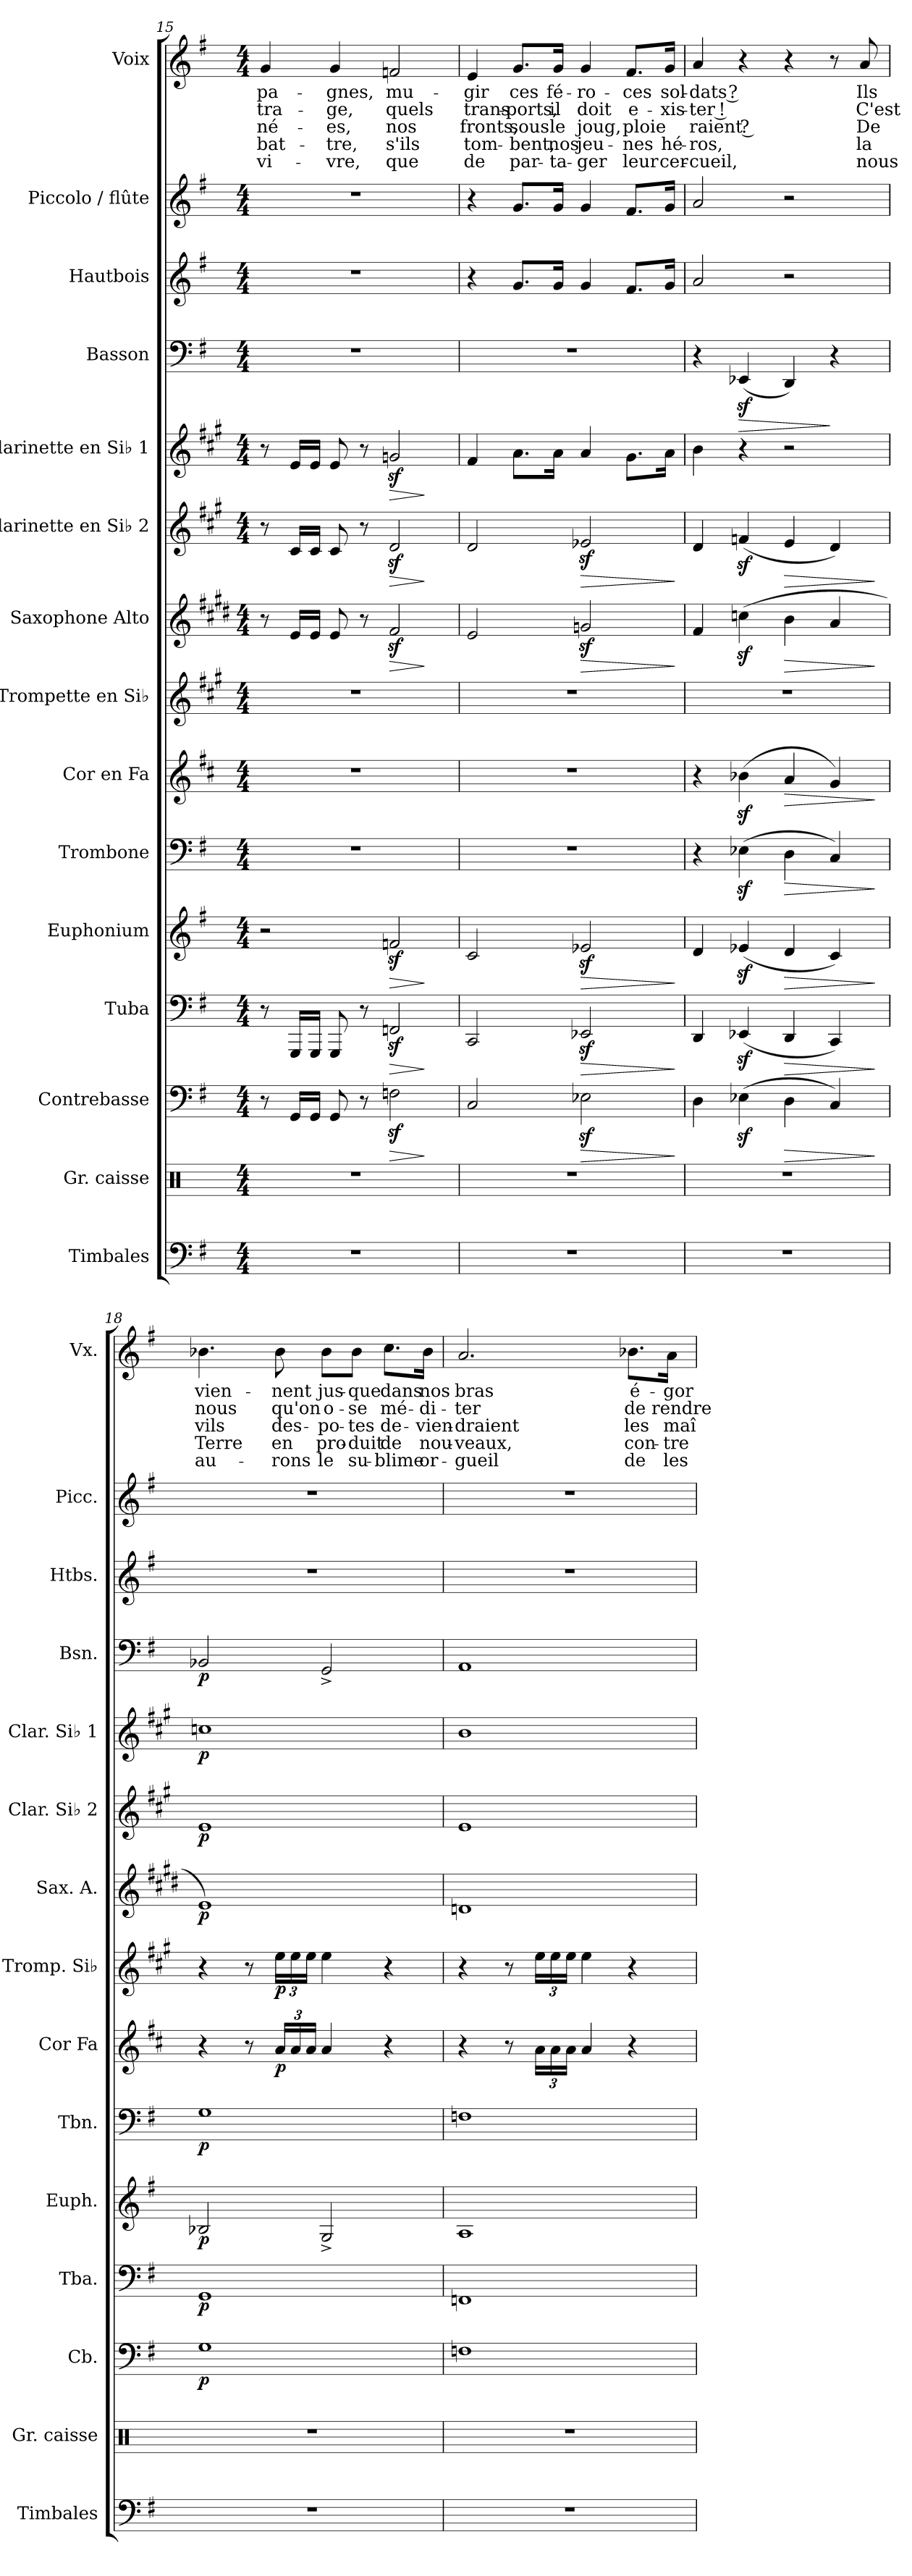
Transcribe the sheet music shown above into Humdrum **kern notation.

**kern	**kern	**kern	**dynam	**kern	**dynam	**kern	**dynam	**kern	**dynam	**kern	**dynam	**kern	**dynam	**kern	**dynam	**kern	**dynam	**kern	**dynam	**kern	**dynam	**kern	**kern	**kern	**text	**text	**text	**text	**text
*part15	*part14	*part13	*part13	*part12	*part12	*part11	*part11	*part10	*part10	*part9	*part9	*part8	*part8	*part7	*part7	*part6	*part6	*part5	*part5	*part4	*part4	*part3	*part2	*part1	*part1	*part1	*part1	*part1	*part1
*staff15	*staff14	*staff13	*staff13	*staff12	*staff12	*staff11	*staff11	*staff10	*staff10	*staff9	*staff9	*staff8	*staff8	*staff7	*staff7	*staff6	*staff6	*staff5	*staff5	*staff4	*staff4	*staff3	*staff2	*staff1	*staff1	*staff1	*staff1	*staff1	*staff1
*I"Timbales	*I"Gr. caisse	*I"Contrebasse	*	*I"Tuba	*	*I"Euphonium	*	*I"Trombone	*	*I"Cor en Fa	*	*I"Trompette en Si♭	*	*I"Saxophone Alto	*	*I"Clarinette en Si♭ 2	*	*I"Clarinette en Si♭ 1	*	*I"Basson	*	*I"Hautbois	*I"Piccolo / flûte	*I"Voix	*	*	*	*	*
*I'Timbales	*I'Gr. caisse	*I'Cb.	*	*I'Tba.	*	*I'Euph.	*	*I'Tbn.	*	*I'Cor Fa	*	*I'Tromp. Si♭	*	*I'Sax. A.	*	*I'Clar. Si♭ 2	*	*I'Clar. Si♭ 1	*	*I'Bsn.	*	*I'Htbs.	*I'Picc.	*I'Vx.	*	*	*	*	*
*clefF4	*clefX	*clefF4	*	*clefF4	*	*clefG2	*	*clefF4	*	*clefG2	*	*clefG2	*	*clefG2	*	*clefG2	*	*clefG2	*	*clefF4	*	*clefG2	*clefG2	*clefG2	*	*	*	*	*
*ITrd-7c-12	*	*ITrd7c12	*	*	*	*ITrd8c14	*	*	*	*ITrd4c7	*	*ITrd1c2	*	*ITrd5c9	*	*ITrd1c2	*	*ITrd1c2	*	*	*	*	*ITrd-7c-12	*	*	*	*	*	*
*k[f#]	*k[]	*k[f#]	*	*k[f#]	*	*k[f#]	*	*k[f#]	*	*k[f#]	*	*k[f#]	*	*k[f#]	*	*k[f#]	*	*k[f#]	*	*k[f#]	*	*k[f#]	*k[f#]	*k[f#]	*	*	*	*	*
*M4/4	*M4/4	*M4/4	*	*M4/4	*	*M4/4	*	*M4/4	*	*M4/4	*	*M4/4	*	*M4/4	*	*M4/4	*	*M4/4	*	*M4/4	*	*M4/4	*M4/4	*M4/4	*	*	*	*	*
=15	=15	=15	=15	=15	=15	=15	=15	=15	=15	=15	=15	=15	=15	=15	=15	=15	=15	=15	=15	=15	=15	=15	=15	=15	=15	=15	=15	=15	=15
!	!	!	!	!	!	!	!	!	!	!	!	!	!	!	!	!	!	!	!	!	!	!	!	!	!LO:LY:b	!LO:LY:b	!LO:LY:b	!LO:LY:b	!LO:LY:b
1r	1r	8r	.	8r	.	2r	.	1r	.	1r	.	1r	.	8r	.	8r	.	8r	.	1r	.	1r	1r	4g/	-pa-	-tra-	-né-	-bat-	-vi-
.	.	16GGG/LL	.	16GGG/LL	.	.	.	.	.	.	.	.	.	16G/LL	.	16B/LL	.	16d/LL	.	.	.	.	.	.	.	.	.	.	.
.	.	16GGG/JJ	.	16GGG/JJ	.	.	.	.	.	.	.	.	.	16G/JJ	.	16B/JJ	.	16d/JJ	.	.	.	.	.	.	.	.	.	.	.
!	!	!	!	!	!	!	!	!	!	!	!	!	!	!	!	!	!	!	!	!	!	!	!	!	!LO:LY:b	!LO:LY:b	!LO:LY:b	!LO:LY:b	!LO:LY:b
.	.	8GGG/	.	8GGG/	.	.	.	.	.	.	.	.	.	8G/	.	8B/	.	8d/	.	.	.	.	.	4g/	-gnes,	-ge,	-es,	-tre,	-vre,
.	.	8r	.	8r	.	.	.	.	.	.	.	.	.	8r	.	8r	.	8r	.	.	.	.	.	.	.	.	.	.	.
!	!	!	!LO:HP:b	!	!LO:HP:b	!	!LO:HP:b	!	!	!	!	!	!	!	!LO:HP:b	!	!LO:HP:b	!	!LO:HP:b	!	!	!	!	!	!LO:LY:b	!LO:LY:b	!LO:LY:b	!LO:LY:b	!LO:LY:b
.	.	2FFnz<\	>	2FFnz</	>	2Fnz</	>	.	.	.	.	.	.	2Az</	>	2cz</	>	2fnz</	>	.	.	.	.	2fn/	mu-	quels	nos	s'ils	que
.	.	.	]	.	]	.	]	.	.	.	.	.	.	.	]	.	]	.	]	.	.	.	.	.	.	.	.	.	.
=16	=16	=16	=16	=16	=16	=16	=16	=16	=16	=16	=16	=16	=16	=16	=16	=16	=16	=16	=16	=16	=16	=16	=16	=16	=16	=16	=16	=16	=16
!	!	!	!	!	!	!	!	!	!	!	!	!	!	!	!	!	!	!	!	!	!	!	!	!	!LO:LY:b	!LO:LY:b	!LO:LY:b	!LO:LY:b	!LO:LY:b
1r	1r	2CC/	.	2CC/	.	2C/	.	1r	.	1r	.	1r	.	2G/	.	2c/	.	4e/	.	1r	.	4r	4r	4e/	-gir	trans-	fronts,	tom-	de
!	!	!	!	!	!	!	!	!	!	!	!	!	!	!	!	!	!	!	!	!	!	!	!	!	!LO:LY:b	!LO:LY:b	!LO:LY:b	!LO:LY:b	!LO:LY:b
.	.	.	.	.	.	.	.	.	.	.	.	.	.	.	.	.	.	8.g\L	.	.	.	8.g/L	8.gg/L	8.g/L	ces	-ports,	sous	-bent,	par-
!	!	!	!	!	!	!	!	!	!	!	!	!	!	!	!	!	!	!	!	!	!	!	!	!	!LO:LY:b	!LO:LY:b	!LO:LY:b	!LO:LY:b	!LO:LY:b
.	.	.	.	.	.	.	.	.	.	.	.	.	.	.	.	.	.	16g\Jk	.	.	.	16g/Jk	16gg/Jk	16g/Jk	fé-	il	le	nos	-ta-
!	!	!	!LO:HP:b	!	!LO:HP:b	!	!LO:HP:b	!	!	!	!	!	!	!	!LO:HP:b	!	!LO:HP:b	!	!	!	!	!	!	!	!LO:LY:b	!LO:LY:b	!LO:LY:b	!LO:LY:b	!LO:LY:b
.	.	2EE-Xz<\	>	2EE-Xz</	>	2E-Xz</	>	.	.	.	.	.	.	2B-Xz</	>	2d-Xz</	>	4g/	.	.	.	4g/	4gg/	4g/	-ro-	doit	joug,	jeu-	-ger
!	!	!	!	!	!	!	!	!	!	!	!	!	!	!	!	!	!	!	!	!	!	!	!	!	!LO:LY:b	!LO:LY:b	!LO:LY:b	!LO:LY:b	!LO:LY:b
.	.	.	.	.	.	.	.	.	.	.	.	.	.	.	.	.	.	8.f#\L	.	.	.	8.f#/L	8.ff#/L	8.f#/L	-ces	e-	ploie	-nes	leur
!	!	!	!	!	!	!	!	!	!	!	!	!	!	!	!	!	!	!	!	!	!	!	!	!	!LO:LY:b	!LO:LY:b	!	!LO:LY:b	!LO:LY:b
.	.	.	.	.	.	.	.	.	.	.	.	.	.	.	.	.	.	16g\Jk	.	.	.	16g/Jk	16gg/Jk	16g/Jk	sol-	-xis-	.	hé-	cer-
.	.	.	]	.	]	.	]	.	.	.	.	.	.	.	]	.	]	.	.	.	.	.	.	.	.	.	.	.	.
=17	=17	=17	=17	=17	=17	=17	=17	=17	=17	=17	=17	=17	=17	=17	=17	=17	=17	=17	=17	=17	=17	=17	=17	=17	=17	=17	=17	=17	=17
!	!	!	!	!	!	!	!	!	!	!	!	!	!	!	!	!	!	!	!	!	!	!	!	!	!LO:LY:b	!LO:LY:b	!LO:LY:b	!LO:LY:b	!LO:LY:b
1r	1r	4DD\	.	4DD/	.	4D/	.	4r	.	4r	.	1r	.	4A/	.	4c/	.	4a\	.	4r	.	2a/	2aa/	4a/	-dats ?	-ter !	raient ?	-ros,	-cueil,
!	!	!	!	!	!	!	!	!	!	!	!	!	!	!	!	!	!	!	!	!	!LO:HP:b	!	!	!	!	!	!	!	!
.	.	(>4EE-Xz<\	.	(<4EE-Xz</	.	(<4E-Xz</	.	(>4E-Xz<\	.	(>4e-Xz<\	.	.	.	(>4e-Xz<\	.	(<4e-Xz</	.	4r	.	(>4EE-Xz</	>	.	.	4r	.	.	.	.	.
!	!	!	!LO:HP:b	!	!LO:HP:b	!	!LO:HP:b	!	!LO:HP:b	!	!LO:HP:b	!	!	!	!LO:HP:b	!	!LO:HP:b	!	!	!	!	!	!	!	!	!	!	!	!
.	.	4DD\	>	4DD/	>	4D/	>	4D\	>	4d/	>	.	.	4d\	>	4d/	>	2r	.	4DD/)	.	2r	2r	4r	.	.	.	.	.
.	.	4CC/)	.	4CC/)	.	4C/)	.	4C/)	.	4c/)	.	.	.	4c/	.	4c/)	.	.	.	4r	]	.	.	8r	.	.	.	.	.
!	!	!	!	!	!	!	!	!	!	!	!	!	!	!	!	!	!	!	!	!	!	!	!	!	!LO:LY:b	!LO:LY:b	!LO:LY:b	!LO:LY:b	!LO:LY:b
.	.	.	.	.	.	.	.	.	.	.	.	.	.	.	.	.	.	.	.	.	.	.	.	8a/	Ils	C'est	De	la	nous
.	.	.	]	.	]	.	]	.	]	.	]	.	.	.	]	.	]	.	.	.	.	.	.	.	.	.	.	.	.
=18	=18	=18	=18	=18	=18	=18	=18	=18	=18	=18	=18	=18	=18	=18	=18	=18	=18	=18	=18	=18	=18	=18	=18	=18	=18	=18	=18	=18	=18
!	!	!	!LO:DY:b	!	!LO:DY:b	!	!LO:DY:b	!	!LO:DY:b	!	!	!	!	!	!LO:DY:b	!	!LO:DY:b	!	!LO:DY:b	!	!LO:DY:b	!	!	!	!LO:LY:b	!LO:LY:b	!LO:LY:b	!LO:LY:b	!LO:LY:b
1r	1r	1GG	p	1GG	p	2BB-X/	p	1G	p	4r	.	4r	.	1G)	p	1d	p	1b-X	p	2BB-X/	p	1r	1r	4.b-X\	vien-	nous	vils	Terre	au-
.	.	.	.	.	.	.	.	.	.	8r	.	8r	.	.	.	.	.	.	.	.	.	.	.	.	.	.	.	.	.
!	!	!	!	!	!	!	!	!	!	!	!LO:DY:b	!	!LO:DY:b	!	!	!	!	!	!	!	!	!	!	!	!LO:LY:b	!LO:LY:b	!LO:LY:b	!LO:LY:b	!LO:LY:b
.	.	.	.	.	.	.	.	.	.	24d/LL	p	24dd\LL	p	.	.	.	.	.	.	.	.	.	.	8b-\	-nent	qu'on	des-	en	-rons
.	.	.	.	.	.	.	.	.	.	24d/	.	24dd\	.	.	.	.	.	.	.	.	.	.	.	.	.	.	.	.	.
.	.	.	.	.	.	.	.	.	.	24d/JJ	.	24dd\JJ	.	.	.	.	.	.	.	.	.	.	.	.	.	.	.	.	.
!	!	!	!	!	!	!	!	!	!	!	!	!	!	!	!	!	!	!	!	!	!	!	!	!	!LO:LY:b	!LO:LY:b	!LO:LY:b	!LO:LY:b	!LO:LY:b
.	.	.	.	.	.	2GG^/	.	.	.	4d/	.	4dd\	.	.	.	.	.	.	.	2GG^/	.	.	.	8b-\L	jus-	o-	-po-	pro-	le
!	!	!	!	!	!	!	!	!	!	!	!	!	!	!	!	!	!	!	!	!	!	!	!	!	!LO:LY:b	!LO:LY:b	!LO:LY:b	!LO:LY:b	!LO:LY:b
.	.	.	.	.	.	.	.	.	.	.	.	.	.	.	.	.	.	.	.	.	.	.	.	8b-\J	-que	-se	-tes	-duit	su-
!	!	!	!	!	!	!	!	!	!	!	!	!	!	!	!	!	!	!	!	!	!	!	!	!	!LO:LY:b	!LO:LY:b	!LO:LY:b	!LO:LY:b	!LO:LY:b
.	.	.	.	.	.	.	.	.	.	4r	.	4r	.	.	.	.	.	.	.	.	.	.	.	8.cc\L	dans	mé-	de-	de	-blime
!	!	!	!	!	!	!	!	!	!	!	!	!	!	!	!	!	!	!	!	!	!	!	!	!	!LO:LY:b	!LO:LY:b	!LO:LY:b	!LO:LY:b	!LO:LY:b
.	.	.	.	.	.	.	.	.	.	.	.	.	.	.	.	.	.	.	.	.	.	.	.	16b-\Jk	nos	-di-	-vien-	nou-	or-
=19	=19	=19	=19	=19	=19	=19	=19	=19	=19	=19	=19	=19	=19	=19	=19	=19	=19	=19	=19	=19	=19	=19	=19	=19	=19	=19	=19	=19	=19
!	!	!	!	!	!	!	!	!	!	!	!	!	!	!	!	!	!	!	!	!	!	!	!	!	!LO:LY:b	!LO:LY:b	!LO:LY:b	!LO:LY:b	!LO:LY:b
1r	1r	1FFn	.	1FFn	.	1AA	.	1Fn	.	4r	.	4r	.	1Fn	.	1d	.	1a	.	1AA	.	1r	1r	2.a/	bras	-ter	-draient	-veaux,	-gueil
.	.	.	.	.	.	.	.	.	.	8r	.	8r	.	.	.	.	.	.	.	.	.	.	.	.	.	.	.	.	.
.	.	.	.	.	.	.	.	.	.	24d\LL	.	24dd\LL	.	.	.	.	.	.	.	.	.	.	.	.	.	.	.	.	.
.	.	.	.	.	.	.	.	.	.	24d\	.	24dd\	.	.	.	.	.	.	.	.	.	.	.	.	.	.	.	.	.
.	.	.	.	.	.	.	.	.	.	24d\JJ	.	24dd\JJ	.	.	.	.	.	.	.	.	.	.	.	.	.	.	.	.	.
.	.	.	.	.	.	.	.	.	.	4d/	.	4dd\	.	.	.	.	.	.	.	.	.	.	.	.	.	.	.	.	.
!	!	!	!	!	!	!	!	!	!	!	!	!	!	!	!	!	!	!	!	!	!	!	!	!	!LO:LY:b	!LO:LY:b	!LO:LY:b	!LO:LY:b	!LO:LY:b
.	.	.	.	.	.	.	.	.	.	4r	.	4r	.	.	.	.	.	.	.	.	.	.	.	8.b-X\L	é-	de	les	con-	de
!	!	!	!	!	!	!	!	!	!	!	!	!	!	!	!	!	!	!	!	!	!	!	!	!	!LO:LY:b	!LO:LY:b	!LO:LY:b	!LO:LY:b	!LO:LY:b
.	.	.	.	.	.	.	.	.	.	.	.	.	.	.	.	.	.	.	.	.	.	.	.	16a\Jk	-gor-	rendre	maî-	-tre	les
=	=	=	=	=	=	=	=	=	=	=	=	=	=	=	=	=	=	=	=	=	=	=	=	=	=	=	=	=	=
*-	*-	*-	*-	*-	*-	*-	*-	*-	*-	*-	*-	*-	*-	*-	*-	*-	*-	*-	*-	*-	*-	*-	*-	*-	*-	*-	*-	*-	*-
